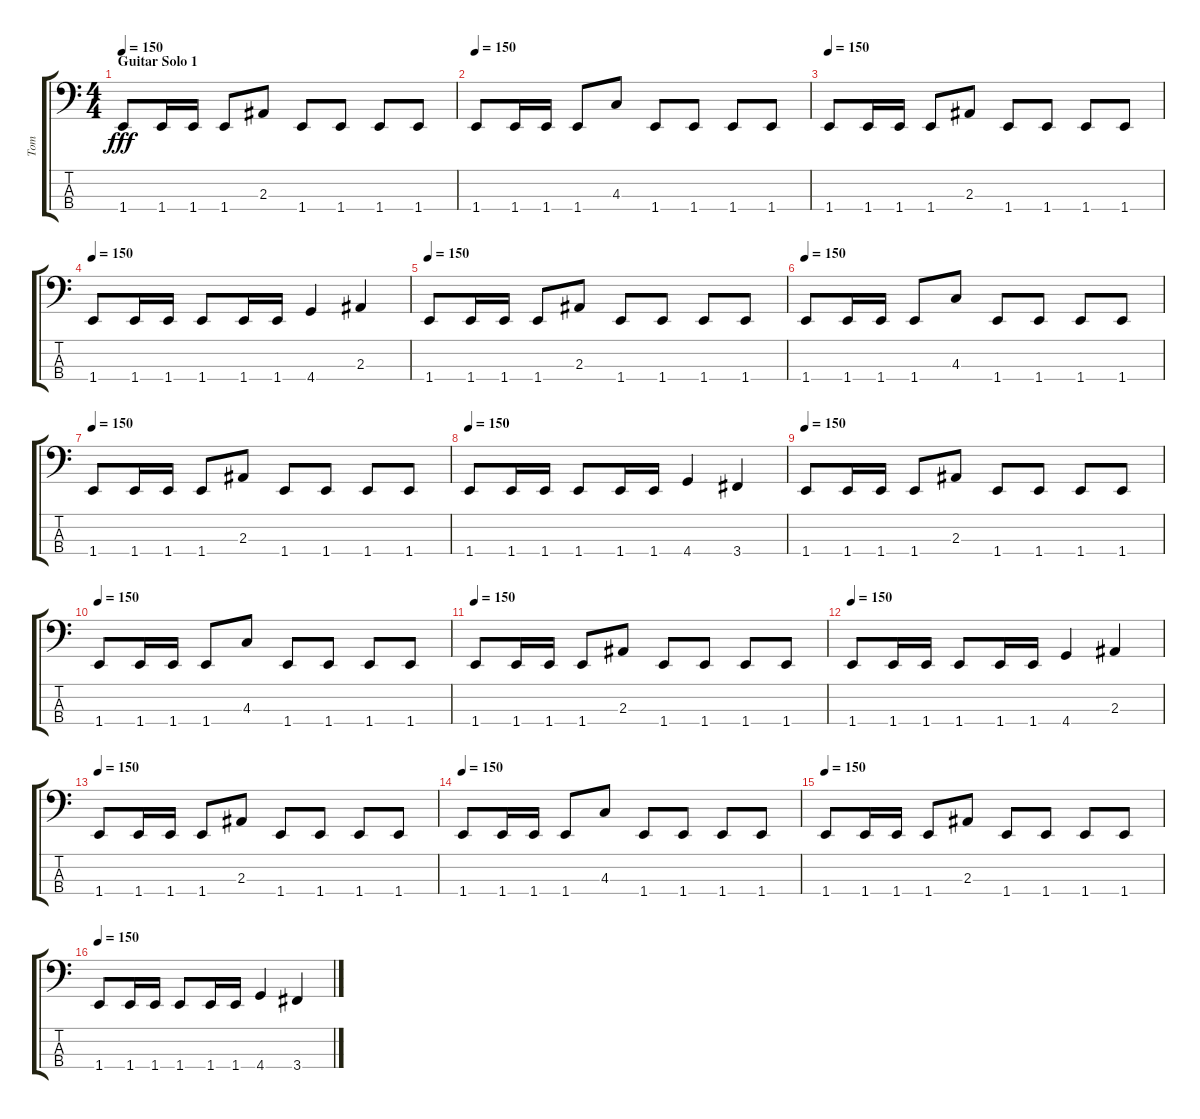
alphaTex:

\track ("Tom" "Tom") {instrument electricbasspick}
\staff {score tabs}
\tuning (Gb2 Db2 Ab1 Eb1) {hide}
\ts (4 4)
\section ("" "Guitar Solo 1")
\tempo 150
\clef f4
\ks c
1.4.8{dy fff} 1.4.16 1.4.16 1.4.8 2.3.8 1.4.8 1.4.8 1.4.8 1.4.8 |
\tempo 150
1.4.8 1.4.16 1.4.16 1.4.8 4.3.8 1.4.8 1.4.8 1.4.8 1.4.8 |
\tempo 150
1.4.8 1.4.16 1.4.16 1.4.8 2.3.8 1.4.8 1.4.8 1.4.8 1.4.8 |
\tempo 150
1.4.8 1.4.16 1.4.16 1.4.8 1.4.16 1.4.16 4.4.4 2.3.4 |
\tempo 150
1.4.8 1.4.16 1.4.16 1.4.8 2.3.8 1.4.8 1.4.8 1.4.8 1.4.8 |
\tempo 150
1.4.8 1.4.16 1.4.16 1.4.8 4.3.8 1.4.8 1.4.8 1.4.8 1.4.8 |
\tempo 150
1.4.8 1.4.16 1.4.16 1.4.8 2.3.8 1.4.8 1.4.8 1.4.8 1.4.8 |
\tempo 150
1.4.8 1.4.16 1.4.16 1.4.8 1.4.16 1.4.16 4.4.4 3.4.4 |
\tempo 150
1.4.8 1.4.16 1.4.16 1.4.8 2.3.8 1.4.8 1.4.8 1.4.8 1.4.8 |
\tempo 150
1.4.8 1.4.16 1.4.16 1.4.8 4.3.8 1.4.8 1.4.8 1.4.8 1.4.8 |
\tempo 150
1.4.8 1.4.16 1.4.16 1.4.8 2.3.8 1.4.8 1.4.8 1.4.8 1.4.8 |
\tempo 150
1.4.8 1.4.16 1.4.16 1.4.8 1.4.16 1.4.16 4.4.4 2.3.4 |
\tempo 150
1.4.8 1.4.16 1.4.16 1.4.8 2.3.8 1.4.8 1.4.8 1.4.8 1.4.8 |
\tempo 150
1.4.8 1.4.16 1.4.16 1.4.8 4.3.8 1.4.8 1.4.8 1.4.8 1.4.8 |
\tempo 150
1.4.8 1.4.16 1.4.16 1.4.8 2.3.8 1.4.8 1.4.8 1.4.8 1.4.8 |
\tempo 150
1.4.8 1.4.16 1.4.16 1.4.8 1.4.16 1.4.16 4.4.4 3.4.4
